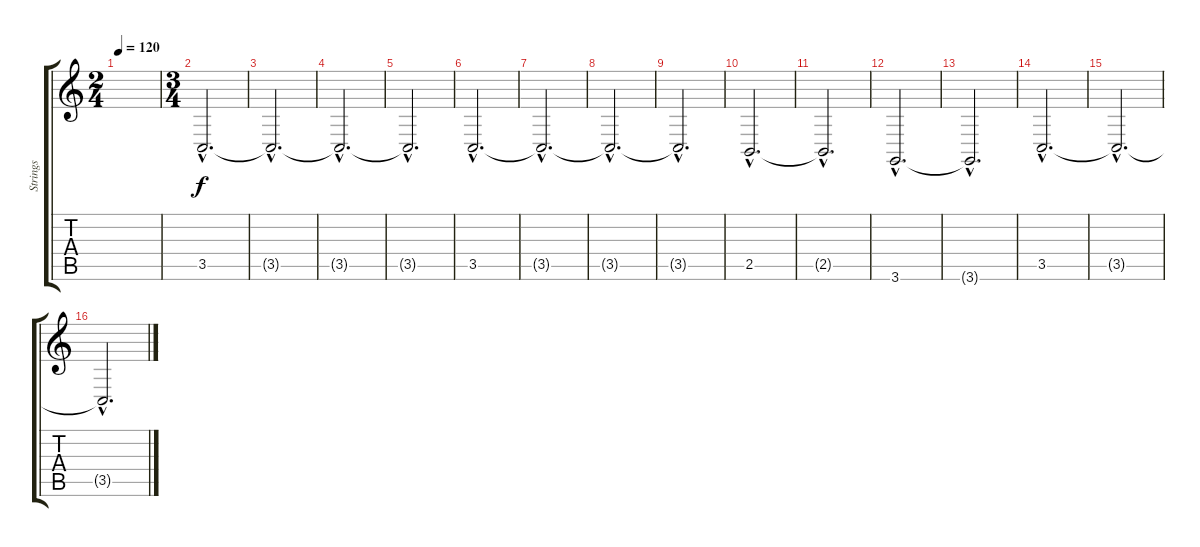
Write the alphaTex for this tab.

\track ("Strings" "Strings") {instrument stringensemble2}
\staff {score tabs}
\tuning (E4 B3 G3 D3 A2 E2) {hide}
\ts (2 4)
\tempo 120
\clef g2
\ks c
|
\ts (3 4)
3.5{hac}.2{d} |
3.5{hac t}.2{d} |
3.5{hac t}.2{d} |
3.5{hac t}.2{d} |
3.5{hac}.2{d} |
3.5{hac t}.2{d} |
3.5{hac t}.2{d} |
3.5{hac t}.2{d} |
2.5{hac}.2{d} |
2.5{hac t}.2{d} |
3.6{hac}.2{d} |
3.6{hac t}.2{d} |
3.5{hac}.2{d} |
3.5{hac t}.2{d} |
3.5{hac t}.2{d}
